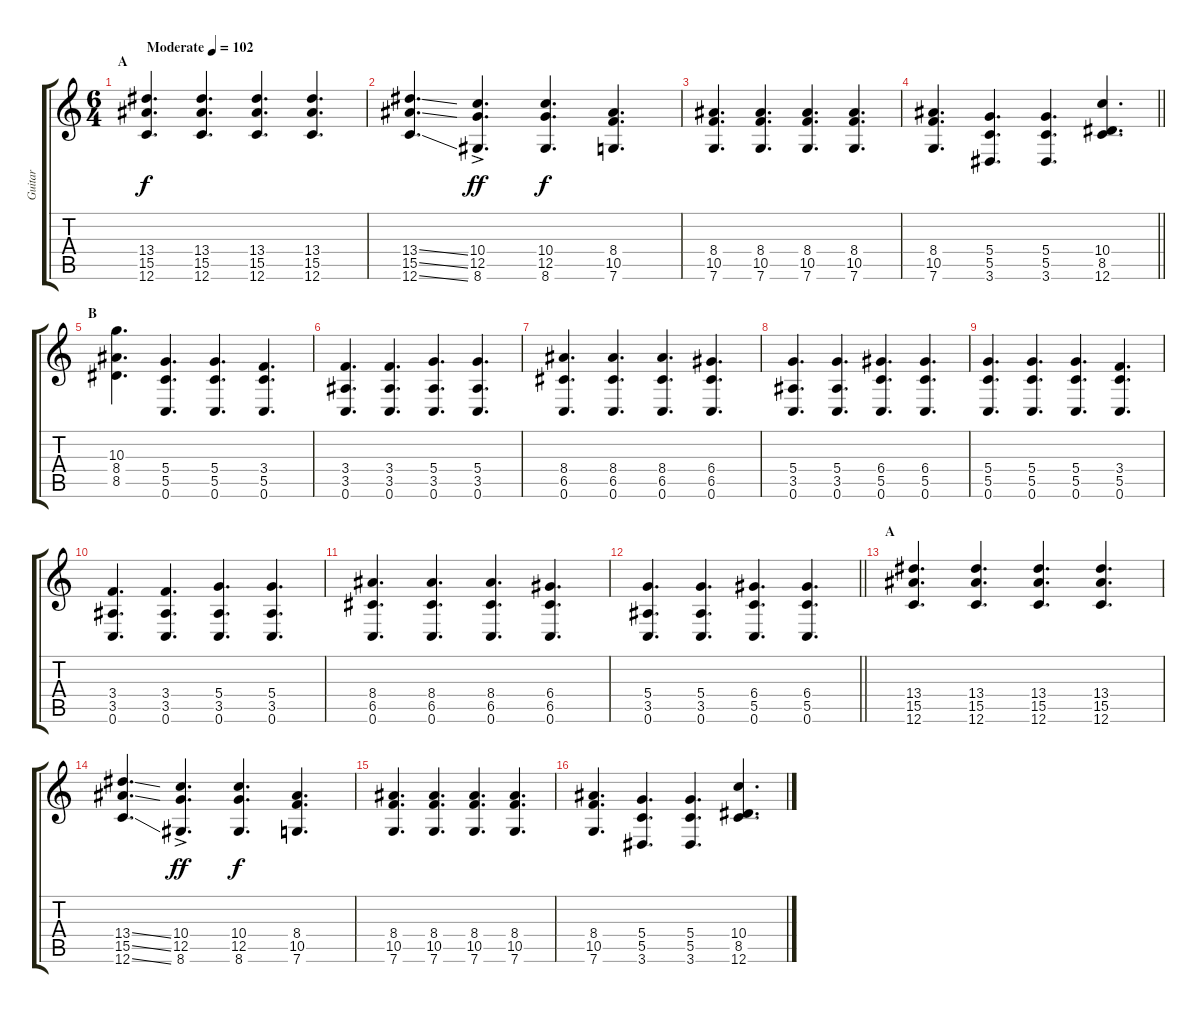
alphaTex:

\track ("Guitar" "Guitar") {instrument distortionguitar}
\staff {score tabs}
\tuning (G4 E4 A3 D3 G2 C2) {hide}
\ts (6 4)
\section ("" "A")
\tempo (102 "Moderate")
\clef g2
\ks c
(13.4 15.5 12.6).4{d dy f instrument distortionguitar} (13.4 15.5 12.6).4{d} (13.4 15.5 12.6).4{d} (13.4 15.5 12.6).4{d} |
(13.4{ss} 15.5{ss} 12.6{ss}).4{d} (10.4{ac} 12.5{ac} 8.6{ac}).4{d dy ff} (10.4 12.5 8.6).4{d dy f} (8.4 10.5 7.6).4{d} |
(8.4 10.5 7.6).4{d} (8.4 10.5 7.6).4{d} (8.4 10.5 7.6).4{d} (8.4 10.5 7.6).4{d} |
\barLineRight lightlight
(8.4 10.5 7.6).4{d} (5.4 5.5 3.6).4{d} (5.4 5.5 3.6).4{d} (10.4 8.5 12.6).4{d} |
\section ("" "B")
(10.3 8.4 8.5).4{d} (5.4 5.5 0.6).4{d} (5.4 5.5 0.6).4{d} (3.4 5.5 0.6).4{d} |
(3.4 3.5 0.6).4{d} (3.4 3.5 0.6).4{d} (5.4 3.5 0.6).4{d} (5.4 3.5 0.6).4{d} |
(8.4 6.5 0.6).4{d} (8.4 6.5 0.6).4{d} (8.4 6.5 0.6).4{d} (6.4 6.5 0.6).4{d} |
(5.4 3.5 0.6).4{d} (5.4 3.5 0.6).4{d} (6.4 5.5 0.6).4{d} (6.4 5.5 0.6).4{d} |
(5.4 5.5 0.6).4{d} (5.4 5.5 0.6).4{d} (5.4 5.5 0.6).4{d} (3.4 5.5 0.6).4{d} |
(3.4 3.5 0.6).4{d} (3.4 3.5 0.6).4{d} (5.4 3.5 0.6).4{d} (5.4 3.5 0.6).4{d} |
(8.4 6.5 0.6).4{d} (8.4 6.5 0.6).4{d} (8.4 6.5 0.6).4{d} (6.4 6.5 0.6).4{d} |
\barLineRight lightlight
(5.4 3.5 0.6).4{d} (5.4 3.5 0.6).4{d} (6.4 5.5 0.6).4{d} (6.4 5.5 0.6).4{d} |
\section ("" "A")
(13.4 15.5 12.6).4{d} (13.4 15.5 12.6).4{d} (13.4 15.5 12.6).4{d} (13.4 15.5 12.6).4{d} |
(13.4{ss} 15.5{ss} 12.6{ss}).4{d} (10.4{ac} 12.5{ac} 8.6{ac}).4{d dy ff} (10.4 12.5 8.6).4{d dy f} (8.4 10.5 7.6).4{d} |
(8.4 10.5 7.6).4{d} (8.4 10.5 7.6).4{d} (8.4 10.5 7.6).4{d} (8.4 10.5 7.6).4{d} |
(8.4 10.5 7.6).4{d} (5.4 5.5 3.6).4{d} (5.4 5.5 3.6).4{d} (10.4 8.5 12.6).4{d}
